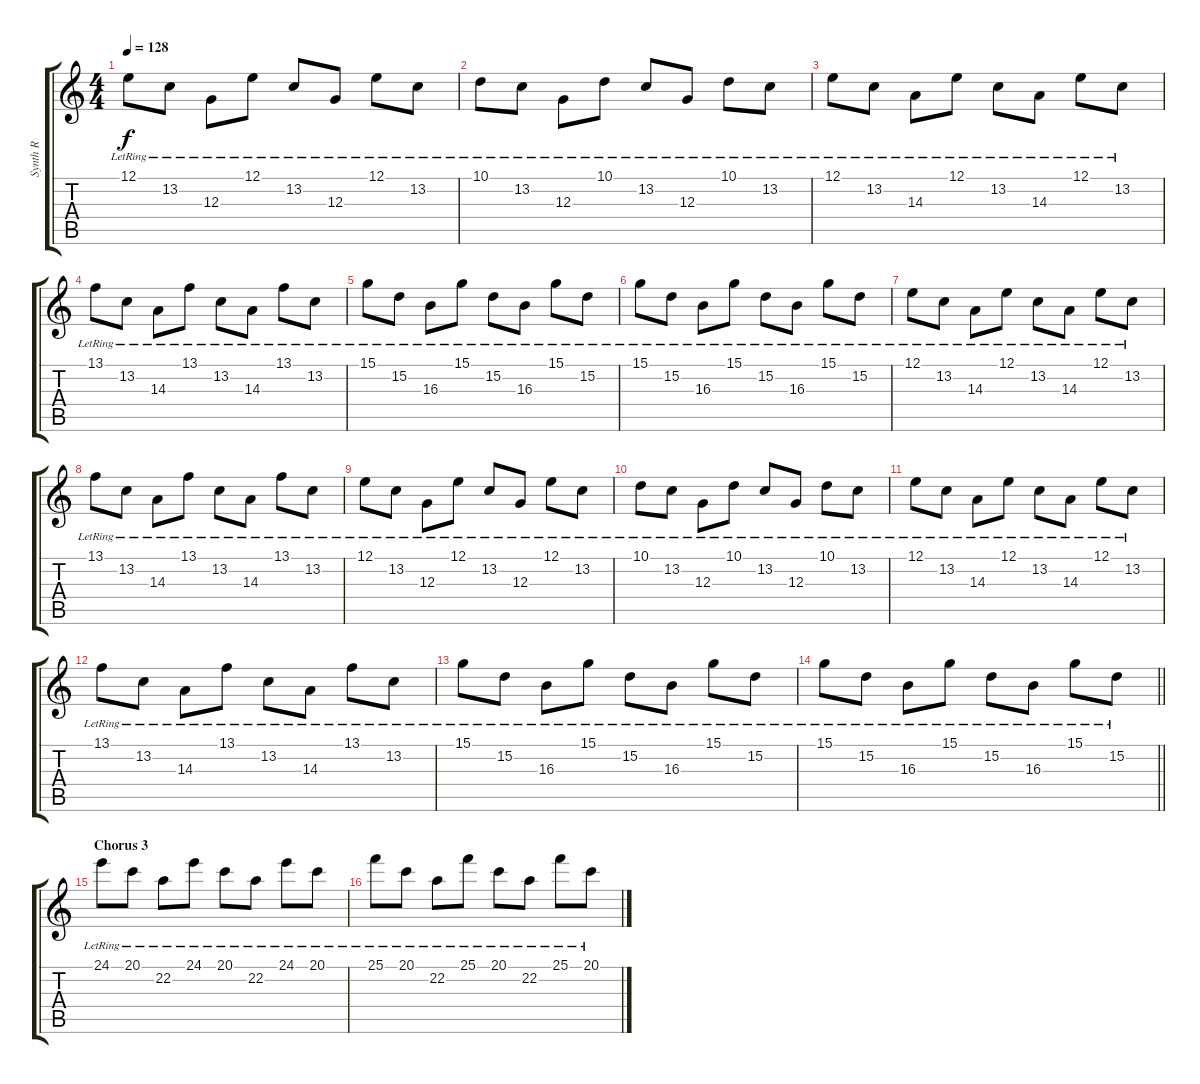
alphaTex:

\track ("Synth R" "Synth R") {instrument brightacousticpiano}
\staff {score tabs}
\tuning (E4 B3 G3 D3 A2 D2) {hide}
\ts (4 4)
\tempo 128
\clef g2
\ks c
12.1{lr}.8{dy f} 13.2{lr}.8 12.3{lr}.8 12.1{lr}.8 13.2{lr}.8 12.3{lr}.8 12.1{lr}.8 13.2{lr}.8 |
10.1{lr}.8 13.2{lr}.8 12.3{lr}.8 10.1{lr}.8 13.2{lr}.8 12.3{lr}.8 10.1{lr}.8 13.2{lr}.8 |
12.1{lr}.8 13.2{lr}.8 14.3{lr}.8 12.1{lr}.8 13.2{lr}.8 14.3{lr}.8 12.1{lr}.8 13.2{lr}.8 |
13.1{lr}.8 13.2{lr}.8 14.3{lr}.8 13.1{lr}.8 13.2{lr}.8 14.3{lr}.8 13.1{lr}.8 13.2{lr}.8 |
15.1{lr}.8 15.2{lr}.8 16.3{lr}.8 15.1{lr}.8 15.2{lr}.8 16.3{lr}.8 15.1{lr}.8 15.2{lr}.8 |
15.1{lr}.8 15.2{lr}.8 16.3{lr}.8 15.1{lr}.8 15.2{lr}.8 16.3{lr}.8 15.1{lr}.8 15.2{lr}.8 |
12.1{lr}.8 13.2{lr}.8 14.3{lr}.8 12.1{lr}.8 13.2{lr}.8 14.3{lr}.8 12.1{lr}.8 13.2{lr}.8 |
13.1{lr}.8 13.2{lr}.8 14.3{lr}.8 13.1{lr}.8 13.2{lr}.8 14.3{lr}.8 13.1{lr}.8 13.2{lr}.8 |
12.1{lr}.8 13.2{lr}.8 12.3{lr}.8 12.1{lr}.8 13.2{lr}.8 12.3{lr}.8 12.1{lr}.8 13.2{lr}.8 |
10.1{lr}.8 13.2{lr}.8 12.3{lr}.8 10.1{lr}.8 13.2{lr}.8 12.3{lr}.8 10.1{lr}.8 13.2{lr}.8 |
12.1{lr}.8 13.2{lr}.8 14.3{lr}.8 12.1{lr}.8 13.2{lr}.8 14.3{lr}.8 12.1{lr}.8 13.2{lr}.8 |
13.1{lr}.8 13.2{lr}.8 14.3{lr}.8 13.1{lr}.8 13.2{lr}.8 14.3{lr}.8 13.1{lr}.8 13.2{lr}.8 |
15.1{lr}.8 15.2{lr}.8 16.3{lr}.8 15.1{lr}.8 15.2{lr}.8 16.3{lr}.8 15.1{lr}.8 15.2{lr}.8 |
\barLineRight lightlight
15.1{lr}.8 15.2{lr}.8 16.3{lr}.8 15.1{lr}.8 15.2{lr}.8 16.3{lr}.8 15.1{lr}.8 15.2{lr}.8 |
\section ("" "Chorus 3")
24.1{lr}.8 20.1{lr}.8 22.2{lr}.8 24.1{lr}.8 20.1{lr}.8 22.2{lr}.8 24.1{lr}.8 20.1{lr}.8 |
25.1{lr}.8 20.1{lr}.8 22.2{lr}.8 25.1{lr}.8 20.1{lr}.8 22.2{lr}.8 25.1{lr}.8 20.1{lr}.8
